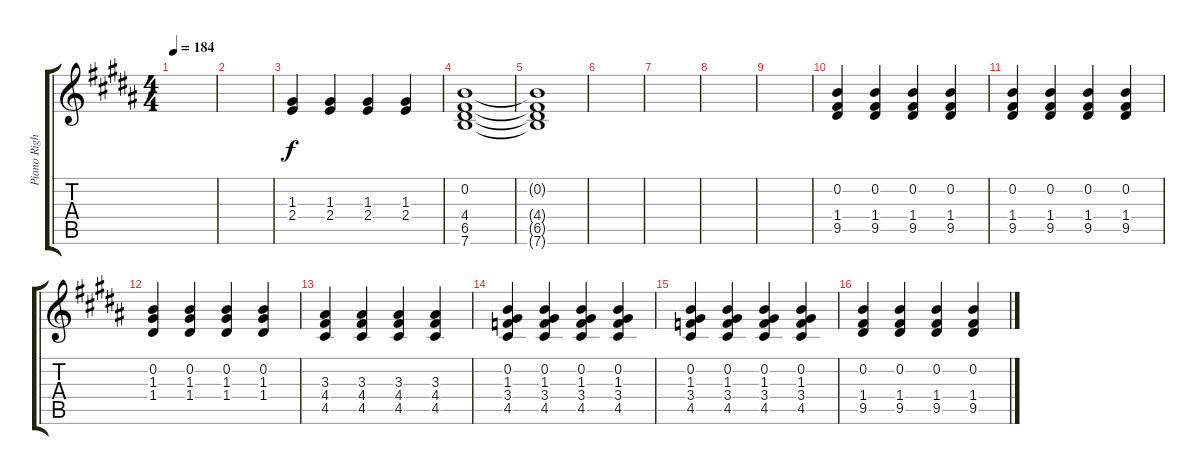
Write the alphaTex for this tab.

\track ("Piano Right Hand" "Piano Righ") {instrument brightacousticpiano}
\staff {score tabs}
\tuning (E5 B4 G4 D4 A3 E3) {hide}
\ts (4 4)
\tempo 184
\clef g2
\ks b
|
|
(1.3 2.4).4 (1.3 2.4).4 (1.3 2.4).4 (1.3 2.4).4 |
(0.2 4.4 6.5 7.6).1 |
(0.2{t} 4.4{t} 6.5{t} 7.6{t}).1 |
|
|
|
|
(0.2 1.4 9.5).4 (0.2 1.4 9.5).4 (0.2 1.4 9.5).4 (0.2 1.4 9.5).4 |
(0.2 1.4 9.5).4 (0.2 1.4 9.5).4 (0.2 1.4 9.5).4 (0.2 1.4 9.5).4 |
(0.2 1.3 1.4).4 (0.2 1.3 1.4).4 (0.2 1.3 1.4).4 (0.2 1.3 1.4).4 |
(3.3 4.4 4.5).4 (3.3 4.4 4.5).4 (3.3 4.4 4.5).4 (3.3 4.4 4.5).4 |
(0.2 1.3 3.4 4.5).4 (0.2 1.3 3.4 4.5).4 (0.2 1.3 3.4 4.5).4 (0.2 1.3 3.4 4.5).4 |
(0.2 1.3 3.4 4.5).4 (0.2 1.3 3.4 4.5).4 (0.2 1.3 3.4 4.5).4 (0.2 1.3 3.4 4.5).4 |
(0.2 1.4 9.5).4 (0.2 1.4 9.5).4 (0.2 1.4 9.5).4 (0.2 1.4 9.5).4
